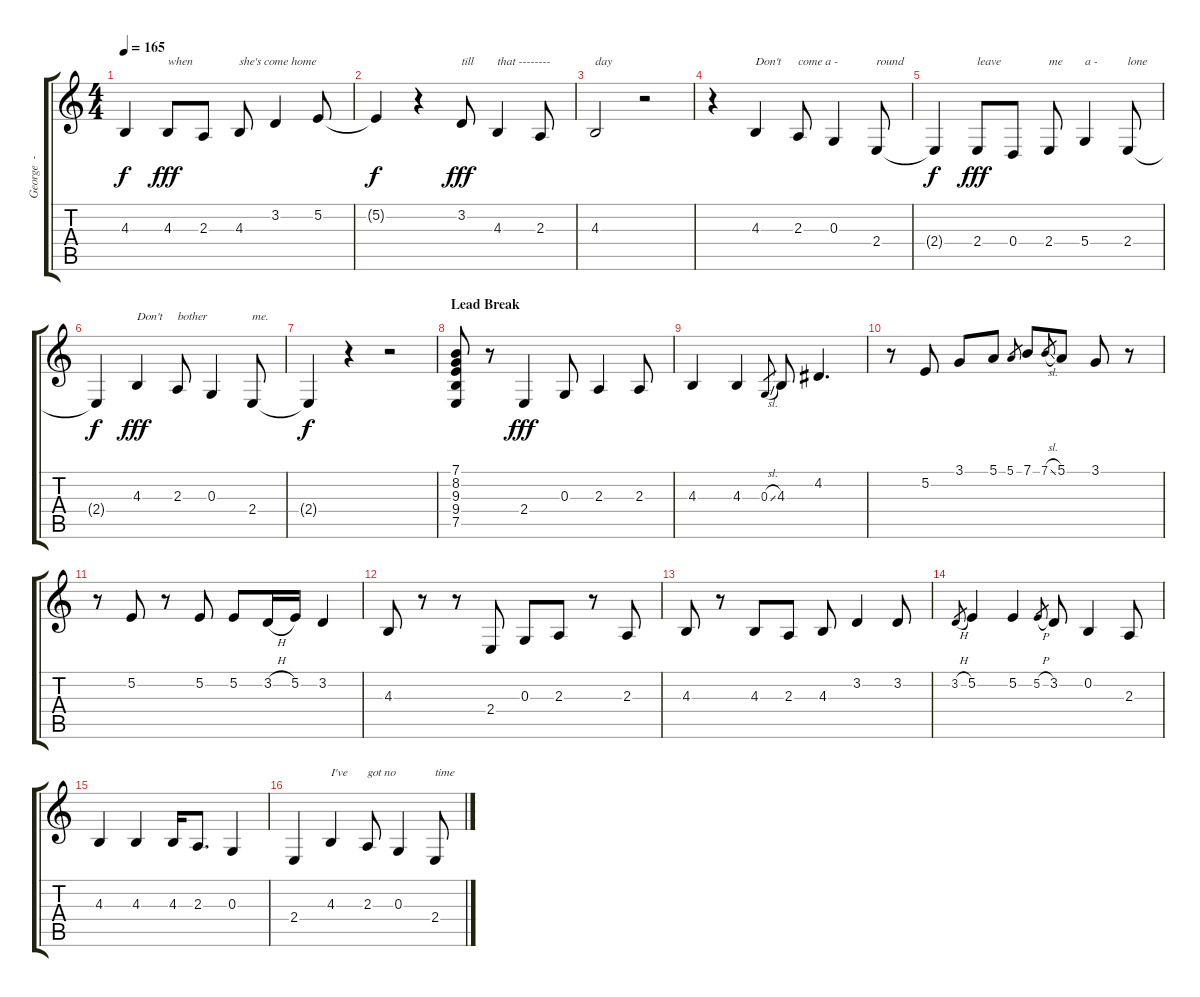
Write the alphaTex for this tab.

\track ("George  - Vocals" "George  - ") {instrument altosax}
\staff {score tabs}
\tuning (E4 B3 G3 D3 A2 E2) {hide}
\ts (4 4)
\tempo 165
\clef g2
\ks c
4.3{t}.4{dy f} 4.3.8{txt "when" dy fff} 2.3.8 4.3.8{txt "she's come home"} 3.2.4 5.2.8 |
5.2{t}.4{dy f} r.4 3.2.8{txt "till" dy fff} 4.3.4{txt "that --------"} 2.3.8 |
4.3.2{txt "day"} r.2 |
r.4 4.3.4{txt "Don't"} 2.3.8{txt "come a -"} 0.3.4 2.4.8{txt "round"} |
2.4{t}.4{dy f} 2.4.8{txt "leave" dy fff} 0.4.8 2.4.8{txt "me"} 5.4.4{txt "a -"} 2.4.8{txt "lone"} |
2.4{t}.4{dy f} 4.3.4{txt "Don't" dy fff} 2.3.8{txt "bother"} 0.3.4 2.4.8{txt "me."} |
2.4{t}.4{dy f} r.4 r.2 |
\section ("" "Lead Break")
(7.1 8.2 9.3 9.4 7.5).8{volume 13} r.8{volume 16 instrument electricguitarmuted} 2.4.4{dy fff} 0.3.8 2.3.4 2.3.8 |
4.3.4 4.3.4 0.3{sl}.8{gr} 4.3.8 4.2.4{d} |
r.8 5.2.8 3.1.8 5.1.8 5.1.8{gr} 7.1.8 7.1{sl}.8{gr} 5.1.8 3.1.8 r.8 |
r.8 5.2.8 r.8 5.2.8 5.2.8 3.2{h}.16 5.2.16 3.2.4 |
4.3.8 r.8 r.8 2.4.8 0.3.8 2.3.8 r.8 2.3.8 |
4.3.8 r.8 4.3.8 2.3.8 4.3.8 3.2.4 3.2.8 |
3.2{h}.8{gr} 5.2.4 5.2.4 5.2{h}.8{gr} 3.2.8 0.2.4 2.3.8 |
4.3.4 4.3.4 4.3.16 2.3.8{d} 0.3.4 |
2.4.4 4.3.4{txt "I've" instrument altosax} 2.3.8{txt "got no"} 0.3.4 2.4.8{txt "time"}
